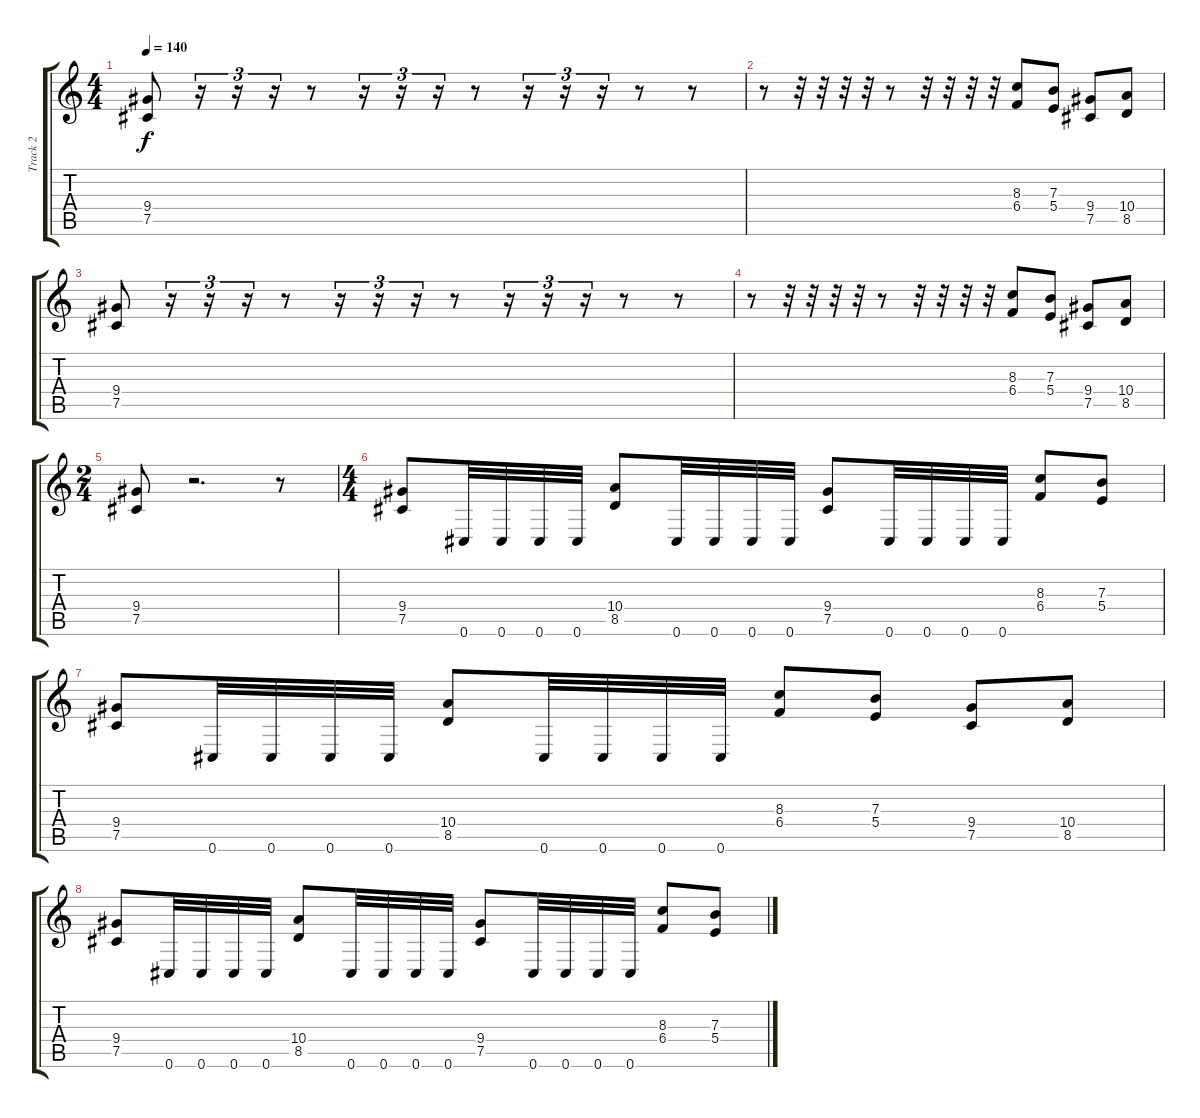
\track ("Track 2" "Track 2") {instrument distortionguitar}
\staff {score tabs}
\tuning (Db4 Ab3 E3 B2 Gb2 Db2) {hide}
\ts (4 4)
\tempo 140
\clef g2
\ks c
(9.4 7.5).8{dy f instrument distortionguitar} r.16{tu (3 2)} r.16{tu (3 2)} r.16{tu (3 2)} r.8 r.16{tu (3 2)} r.16{tu (3 2)} r.16{tu (3 2)} r.8 r.16{tu (3 2)} r.16{tu (3 2)} r.16{tu (3 2)} r.8 r.8 |
r.8 r.32 r.32 r.32 r.32 r.8 r.32 r.32 r.32 r.32 (8.3 6.4).8 (7.3 5.4).8 (9.4 7.5).8 (10.4 8.5).8 |
(9.4 7.5).8 r.16{tu (3 2)} r.16{tu (3 2)} r.16{tu (3 2)} r.8 r.16{tu (3 2)} r.16{tu (3 2)} r.16{tu (3 2)} r.8 r.16{tu (3 2)} r.16{tu (3 2)} r.16{tu (3 2)} r.8 r.8 |
r.8 r.32 r.32 r.32 r.32 r.8 r.32 r.32 r.32 r.32 (8.3 6.4).8 (7.3 5.4).8 (9.4 7.5).8 (10.4 8.5).8 |
\ts (2 4)
(9.4 7.5).8 r.2{d} r.8 |
\ts (4 4)
(9.4 7.5).8 0.6.32 0.6.32 0.6.32 0.6.32 (10.4 8.5).8 0.6.32 0.6.32 0.6.32 0.6.32 (9.4 7.5).8 0.6.32 0.6.32 0.6.32 0.6.32 (8.3 6.4).8 (7.3 5.4).8 |
(9.4 7.5).8 0.6.32 0.6.32 0.6.32 0.6.32 (10.4 8.5).8 0.6.32 0.6.32 0.6.32 0.6.32 (8.3 6.4).8 (7.3 5.4).8 (9.4 7.5).8 (10.4 8.5).8 |
(9.4 7.5).8 0.6.32 0.6.32 0.6.32 0.6.32 (10.4 8.5).8 0.6.32 0.6.32 0.6.32 0.6.32 (9.4 7.5).8 0.6.32 0.6.32 0.6.32 0.6.32 (8.3 6.4).8 (7.3 5.4).8
